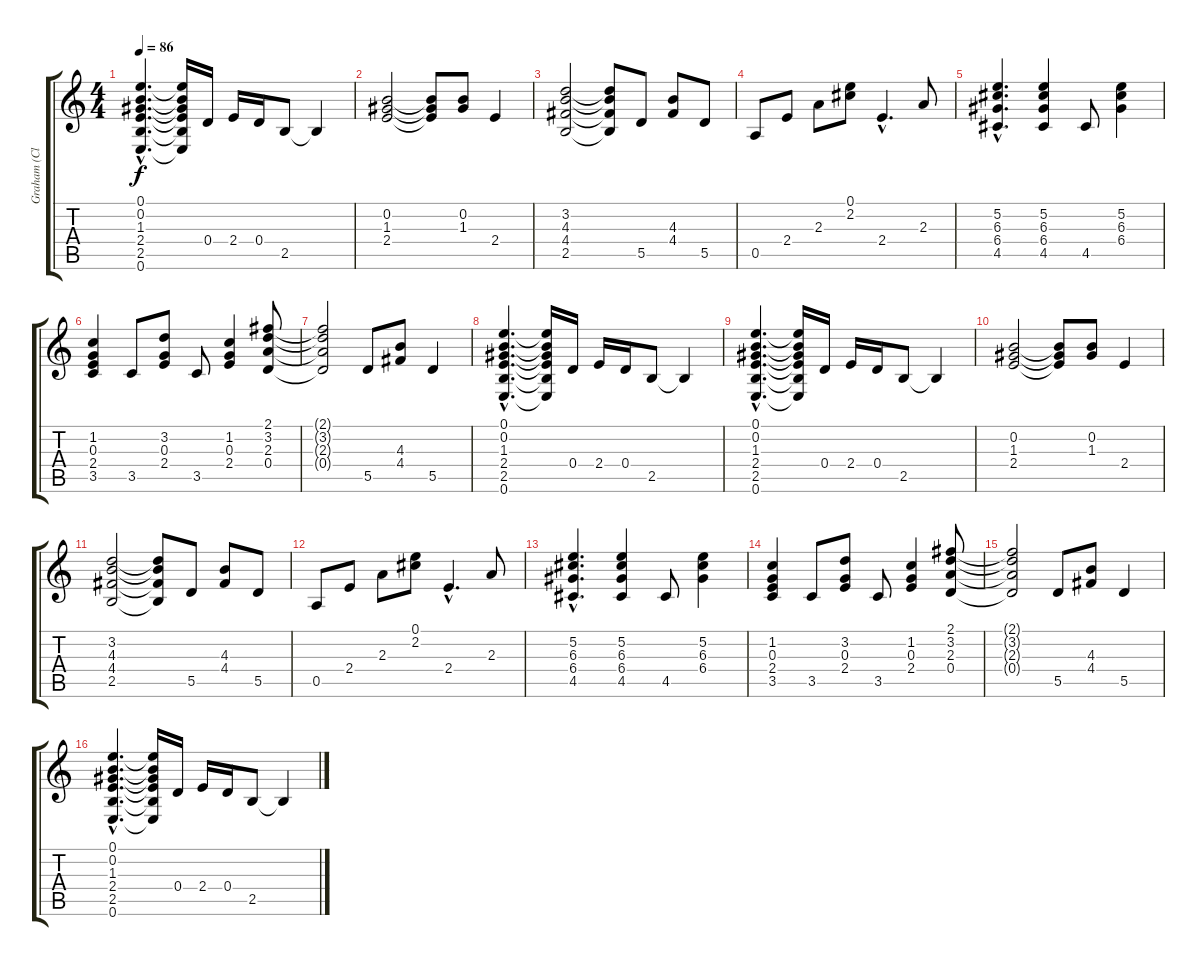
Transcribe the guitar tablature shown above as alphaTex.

\track ("Graham (Clean Guitar)" "Graham (Cl") {instrument electricguitarclean}
\staff {score tabs}
\tuning (E4 B3 G3 D3 A2 E2) {hide}
\ts (4 4)
\tempo 86
\clef g2
\ks c
(0.1{hac} 0.2{hac} 1.3{hac} 2.4{hac} 2.5{hac} 0.6{hac}).4{d dy f} (0.1{t} 0.2{t} 1.3{t} 2.4{t} 2.5{t} 0.6{t}).16 0.4.16 2.4.16 0.4.16 2.5.8 2.5{t}.4 |
(0.2 1.3 2.4).2 (0.2{t} 1.3{t} 2.4{t}).8 (0.2 1.3).8 2.4.4 |
(3.2 4.3 4.4 2.5).2 (3.2{t} 4.3{t} 4.4{t} 2.5{t}).8 5.5.8 (4.3 4.4).8 5.5.8 |
0.5.8 2.4.8 2.3.8 (0.1 2.2).8 2.4{hac}.4{d} 2.3.8 |
(5.2{hac} 6.3{hac} 6.4{hac} 4.5{hac}).4{d} (5.2 6.3 6.4 4.5).4 4.5.8 (5.2 6.3 6.4).4 |
(1.2 0.3 2.4 3.5).4 3.5.8 (3.2 0.3 2.4).8 3.5.8 (1.2 0.3 2.4).4 (2.1 3.2 2.3 0.4).8 |
(2.1{t} 3.2{t} 2.3{t} 0.4{t}).2 5.5.8 (4.3 4.4).8 5.5.4 |
(0.1{hac} 0.2{hac} 1.3{hac} 2.4{hac} 2.5{hac} 0.6{hac}).4{d} (0.1{t} 0.2{t} 1.3{t} 2.4{t} 2.5{t} 0.6{t}).16 0.4.16 2.4.16 0.4.16 2.5.8 2.5{t}.4 |
(0.1{hac} 0.2{hac} 1.3{hac} 2.4{hac} 2.5{hac} 0.6{hac}).4{d} (0.1{t} 0.2{t} 1.3{t} 2.4{t} 2.5{t} 0.6{t}).16 0.4.16 2.4.16 0.4.16 2.5.8 2.5{t}.4 |
(0.2 1.3 2.4).2 (0.2{t} 1.3{t} 2.4{t}).8 (0.2 1.3).8 2.4.4 |
(3.2 4.3 4.4 2.5).2 (3.2{t} 4.3{t} 4.4{t} 2.5{t}).8 5.5.8 (4.3 4.4).8 5.5.8 |
0.5.8 2.4.8 2.3.8 (0.1 2.2).8 2.4{hac}.4{d} 2.3.8 |
(5.2{hac} 6.3{hac} 6.4{hac} 4.5{hac}).4{d} (5.2 6.3 6.4 4.5).4 4.5.8 (5.2 6.3 6.4).4 |
(1.2 0.3 2.4 3.5).4 3.5.8 (3.2 0.3 2.4).8 3.5.8 (1.2 0.3 2.4).4 (2.1 3.2 2.3 0.4).8 |
(2.1{t} 3.2{t} 2.3{t} 0.4{t}).2 5.5.8 (4.3 4.4).8 5.5.4 |
(0.1{hac} 0.2{hac} 1.3{hac} 2.4{hac} 2.5{hac} 0.6{hac}).4{d} (0.1{t} 0.2{t} 1.3{t} 2.4{t} 2.5{t} 0.6{t}).16 0.4.16 2.4.16 0.4.16 2.5.8 2.5{t}.4
